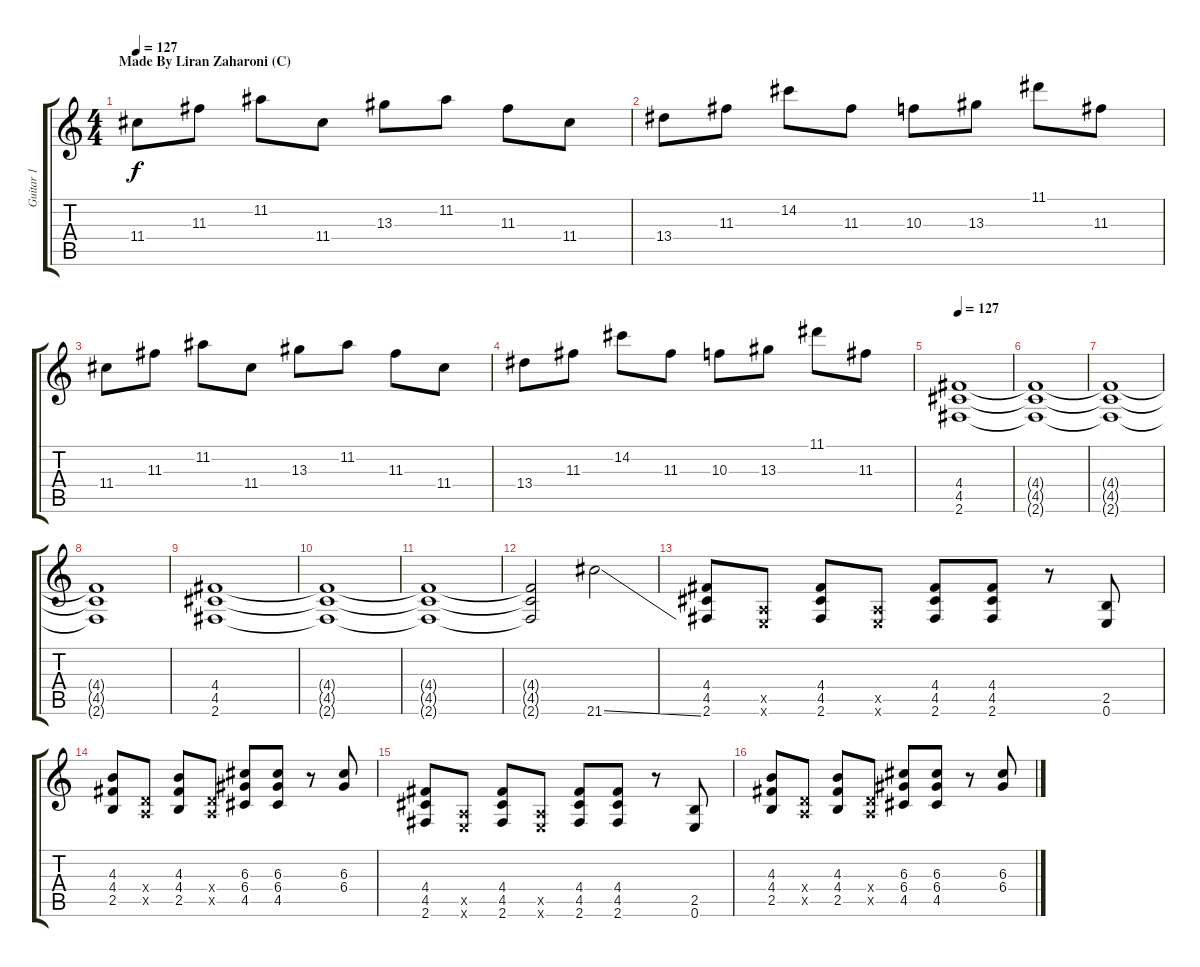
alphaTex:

\track ("Guitar 1" "Guitar 1") {instrument distortionguitar}
\staff {score tabs}
\tuning (E4 B3 G3 D3 A2 E2) {hide}
\ts (4 4)
\section ("" "Made By Liran Zaharoni (C)")
\tempo 127
\tempo 135
\tempo 127
\clef g2
\ks c
11.4.8{dy f instrument distortionguitar} 11.3.8 11.2.8 11.4.8 13.3.8 11.2.8 11.3.8 11.4.8 |
13.4.8 11.3.8 14.2.8 11.3.8 10.3.8 13.3.8 11.1.8 11.3.8 |
11.4.8 11.3.8 11.2.8 11.4.8 13.3.8 11.2.8 11.3.8 11.4.8 |
13.4.8 11.3.8 14.2.8 11.3.8 10.3.8 13.3.8 11.1.8 11.3.8 |
\tempo 127
(4.4 4.5 2.6).1 |
(4.4{t} 4.5{t} 2.6{t}).1 |
(4.4{t} 4.5{t} 2.6{t}).1 |
(4.4{t} 4.5{t} 2.6{t}).1 |
(4.4 4.5 2.6).1 |
(4.4{t} 4.5{t} 2.6{t}).1 |
(4.4{t} 4.5{t} 2.6{t}).1 |
(4.4{t} 4.5{t} 2.6{t}).2 21.6{ss}.2 |
(4.4 4.5 2.6).8 (0.5{x} 0.6{x}).8 (4.4 4.5 2.6).8 (0.5{x} 0.6{x}).8 (4.4 4.5 2.6).8 (4.4 4.5 2.6).8 r.8 (2.5 0.6).8 |
(4.3 4.4 2.5).8 (0.4{x} 0.5{x}).8 (4.3 4.4 2.5).8 (0.4{x} 0.5{x}).8 (6.3 6.4 4.5).8 (6.3 6.4 4.5).8 r.8 (6.3 6.4).8 |
(4.4 4.5 2.6).8 (0.5{x} 0.6{x}).8 (4.4 4.5 2.6).8 (0.5{x} 0.6{x}).8 (4.4 4.5 2.6).8 (4.4 4.5 2.6).8 r.8 (2.5 0.6).8 |
(4.3 4.4 2.5).8 (0.4{x} 0.5{x}).8 (4.3 4.4 2.5).8 (0.4{x} 0.5{x}).8 (6.3 6.4 4.5).8 (6.3 6.4 4.5).8 r.8 (6.3{ss} 6.4{ss}).8
